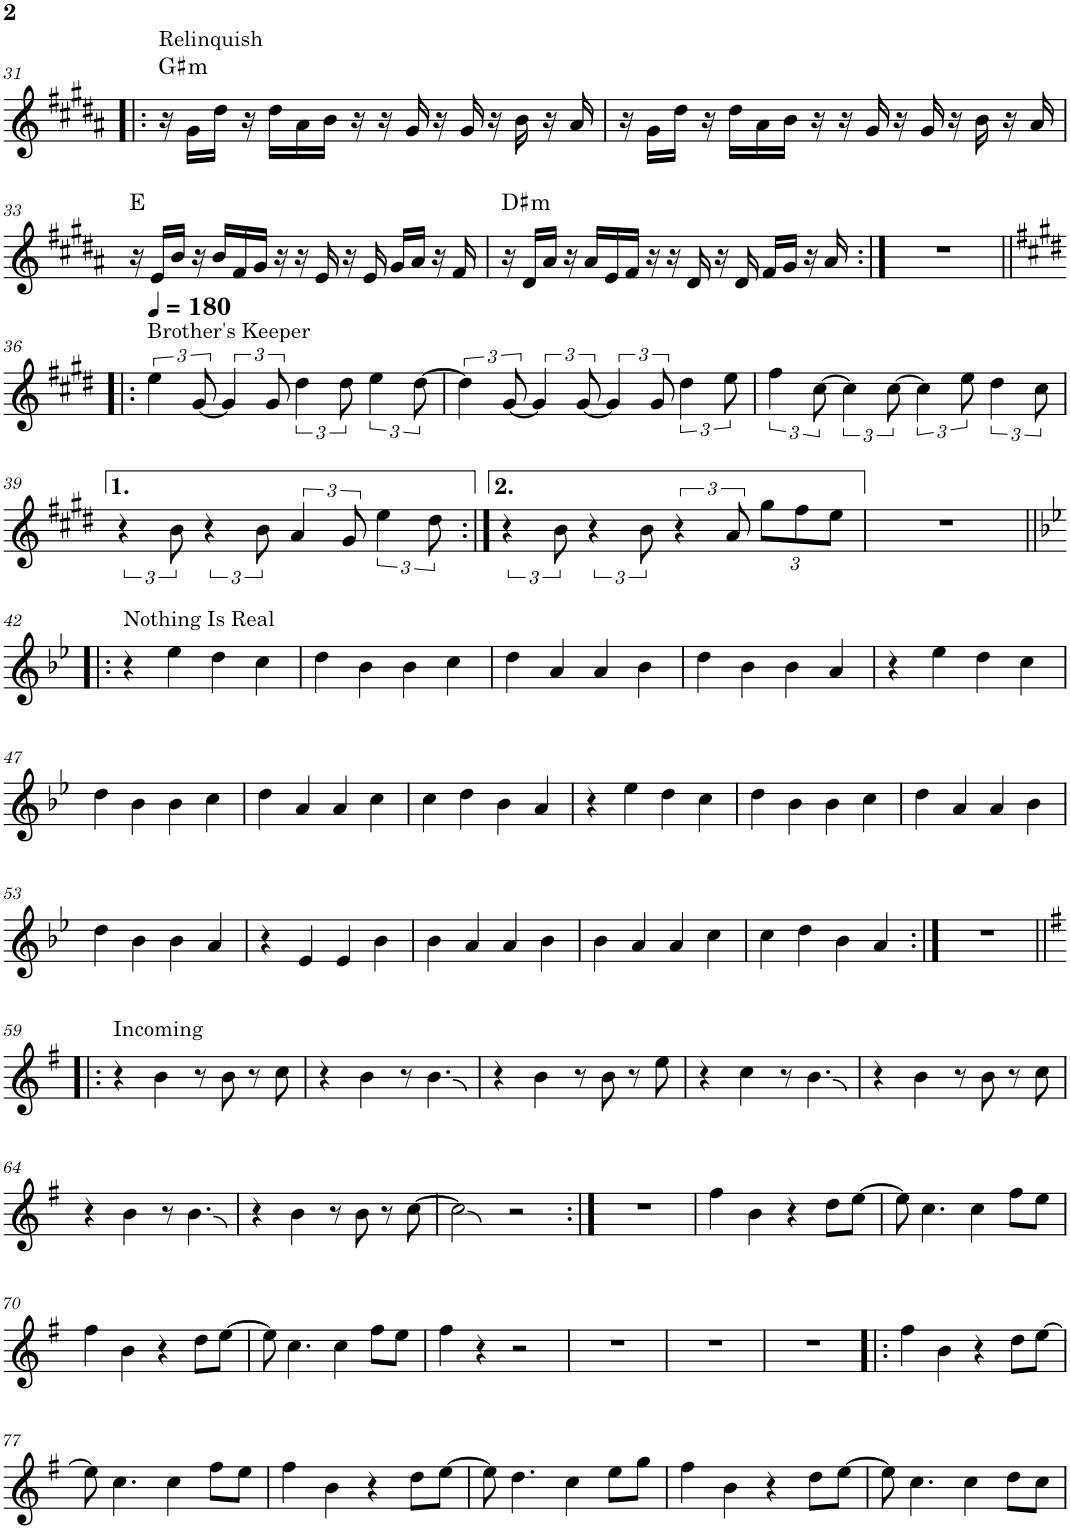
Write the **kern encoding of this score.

**kern	**harte
*part1	*part1
*staff1	*
*I"Bb Trumpet	*
*I'Bb Tpt.	*
!!LO:PB:g=z
*clefG2	*
*Trd1c2	*
*k[f#c#g#d#a#]	*
*M4/4	*
=31!|:	=31!|:
!LO:TX:a:t=Relinquish	!LO:H:kt=m
16r	G#:min
16g#\LL	.
16dd#\JJ	.
16r	.
16dd#\LL	.
16a#\	.
16b\JJ	.
16r	.
16r	.
16g#/	.
16r	.
16g#/	.
16r	.
16b\	.
16r	.
16a#/	.
=32	=32
16r	.
16g#\LL	.
16dd#\JJ	.
16r	.
16dd#\LL	.
16a#\	.
16b\JJ	.
16r	.
16r	.
16g#/	.
16r	.
16g#/	.
16r	.
16b\	.
16r	.
16a#/	.
!!LO:LB:g=z
=33	=33
16r	E:maj
16e/LL	.
16b/JJ	.
16r	.
16b/LL	.
16f#/	.
16g#/JJ	.
16r	.
16r	.
16e/	.
16r	.
16e/	.
16g#/LL	.
16a#/JJ	.
16r	.
16f#/	.
=34	=34
!	!LO:H:kt=m
16r	D#:min
16d#/LL	.
16a#/JJ	.
16r	.
16a#/LL	.
16e/	.
16f#/JJ	.
16r	.
16r	.
16d#/	.
16r	.
16d#/	.
16f#/LL	.
16g#/JJ	.
16r	.
16a#/	.
=35:|!	=35:|!
1r	.
!!LO:LB:g=z
=36!|:	=36!|:
*k[f#c#g#d#]	*
*MM180	*
!LO:TX:a:t=Brother's Keeper	!
6ee\	.
[4g#/	.
12g#/	.
6dd#\	.
12dd#\	.
6ee\	.
[12dd#\	.
=37	=37
6dd#\]	.
[4g#/	.
[4g#/	.
12g#/	.
6dd#\	.
12ee\	.
=38	=38
6ff#\	.
[4cc#\	.
[4cc#\	.
12ee\	.
6dd#\	.
12cc#\	.
!!LO:LB:g=z
=39	=39
6r	.
12b\	.
6r	.
12b\	.
6a/	.
12g#/	.
6ee\	.
12dd#\	.
=40:|!	=40:|!
6r	.
12b\	.
6r	.
12b\	.
6r	.
12a/	.
*Xbrackettup	*
12gg#\L	.
12ff#\	.
12ee\J	.
=41	=41
1r	.
!!LO:LB:g=z
=42!|:	=42!|:
*k[b-e-]	*
!LO:TX:a:t=Nothing Is Real	!
4r	.
4ee-\	.
4dd\	.
4cc\	.
=43	=43
4dd\	.
4b-\	.
4b-\	.
4cc\	.
=44	=44
4dd\	.
4a/	.
4a/	.
4b-\	.
=45	=45
4dd\	.
4b-\	.
4b-\	.
4a/	.
=46	=46
4r	.
4ee-\	.
4dd\	.
4cc\	.
!!LO:LB:g=z
=47	=47
4dd\	.
4b-\	.
4b-\	.
4cc\	.
=48	=48
4dd\	.
4a/	.
4a/	.
4cc\	.
=49	=49
4cc\	.
4dd\	.
4b-\	.
4a/	.
=50	=50
4r	.
4ee-\	.
4dd\	.
4cc\	.
=51	=51
4dd\	.
4b-\	.
4b-\	.
4cc\	.
=52	=52
4dd\	.
4a/	.
4a/	.
4b-\	.
!!LO:LB:g=z
=53	=53
4dd\	.
4b-\	.
4b-\	.
4a/	.
=54	=54
4r	.
4e-/	.
4e-/	.
4b-\	.
=55	=55
4b-\	.
4a/	.
4a/	.
4b-\	.
=56	=56
4b-\	.
4a/	.
4a/	.
4cc\	.
=57	=57
4cc\	.
4dd\	.
4b-\	.
4a/	.
=58:|!	=58:|!
1r	.
!!LO:LB:g=z
=59!|:	=59!|:
*k[f#]	*
!LO:TX:a:t=Incoming	!
4r	.
4b\	.
8r	.
8b\	.
8r	.
8cc\	.
=60	=60
4r	.
4b\	.
8r	.
4.b\	.
=61	=61
4r	.
4b\	.
8r	.
8b\	.
8r	.
8ee\	.
=62	=62
4r	.
4cc\	.
8r	.
4.b\	.
=63	=63
4r	.
4b\	.
8r	.
8b\	.
8r	.
8cc\	.
!!LO:LB:g=z
=64	=64
4r	.
4b\	.
8r	.
4.b\	.
=65	=65
4r	.
4b\	.
8r	.
8b\	.
8r	.
[8cc\	.
=66	=66
2cc\]	.
2r	.
=67:|!	=67:|!
1r	.
=68	=68
4ff#\	.
4b\	.
4r	.
8dd\L	.
[8ee\J	.
=69	=69
8ee\]	.
4.cc\	.
4cc\	.
8ff#\L	.
8ee\J	.
!!LO:LB:g=z
=70	=70
4ff#\	.
4b\	.
4r	.
8dd\L	.
[8ee\J	.
=71	=71
8ee\]	.
4.cc\	.
4cc\	.
8ff#\L	.
8ee\J	.
=72	=72
4ff#\	.
4r	.
2r	.
=73	=73
1r	.
=74	=74
1r	.
=75	=75
1r	.
=76!|:	=76!|:
4ff#\	.
4b\	.
4r	.
8dd\L	.
[8ee\J	.
!!LO:LB:g=z
=77	=77
8ee\]	.
4.cc\	.
4cc\	.
8ff#\L	.
8ee\J	.
=78	=78
4ff#\	.
4b\	.
4r	.
8dd\L	.
[8ee\J	.
=79	=79
8ee\]	.
4.dd\	.
4cc\	.
8ee\L	.
8gg\J	.
=80	=80
4ff#\	.
4b\	.
4r	.
8dd\L	.
[8ee\J	.
=81	=81
8ee\]	.
4.cc\	.
4cc\	.
8dd\L	.
8cc\J	.
=	=
*-	*-
